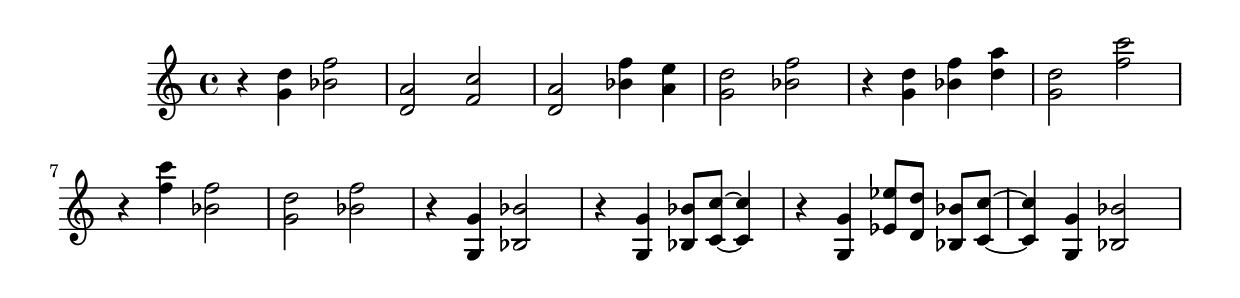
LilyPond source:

\version "2.19.82"
\language "english"

\header {
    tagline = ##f
}

\layout {}

\paper {}

\score {
    {
        \accidentalStyle modern-cautionary
        r4
        <g' d''>4
        <bf' f''>2
        <d' a'>2
        <f' c''>2
        <d' a'>2
        <bf' f''>4
        <a' e''>4
        <g' d''>2
        <bf' f''>2
        r4
        <g' d''>4
        <bf' f''>4
        <d'' a''>4
        <g' d''>2
        <f'' c'''>2
        r4
        <f'' c'''>4
        <bf' f''>2
        <g' d''>2
        <bf' f''>2
        r4
        <g g'>4
        <bf bf'>2
        r4
        <g g'>4
        <bf bf'>8
        [
        <c' c''>8
        ~
        ]
        <c' c''>4
        r4
        <g g'>4
        <ef' ef''>8
        [
        <d' d''>8
        ]
        <bf bf'>8
        [
        <c' c''>8
        ~
        ]
        <c' c''>4
        <g g'>4
        <bf bf'>2
    }
}